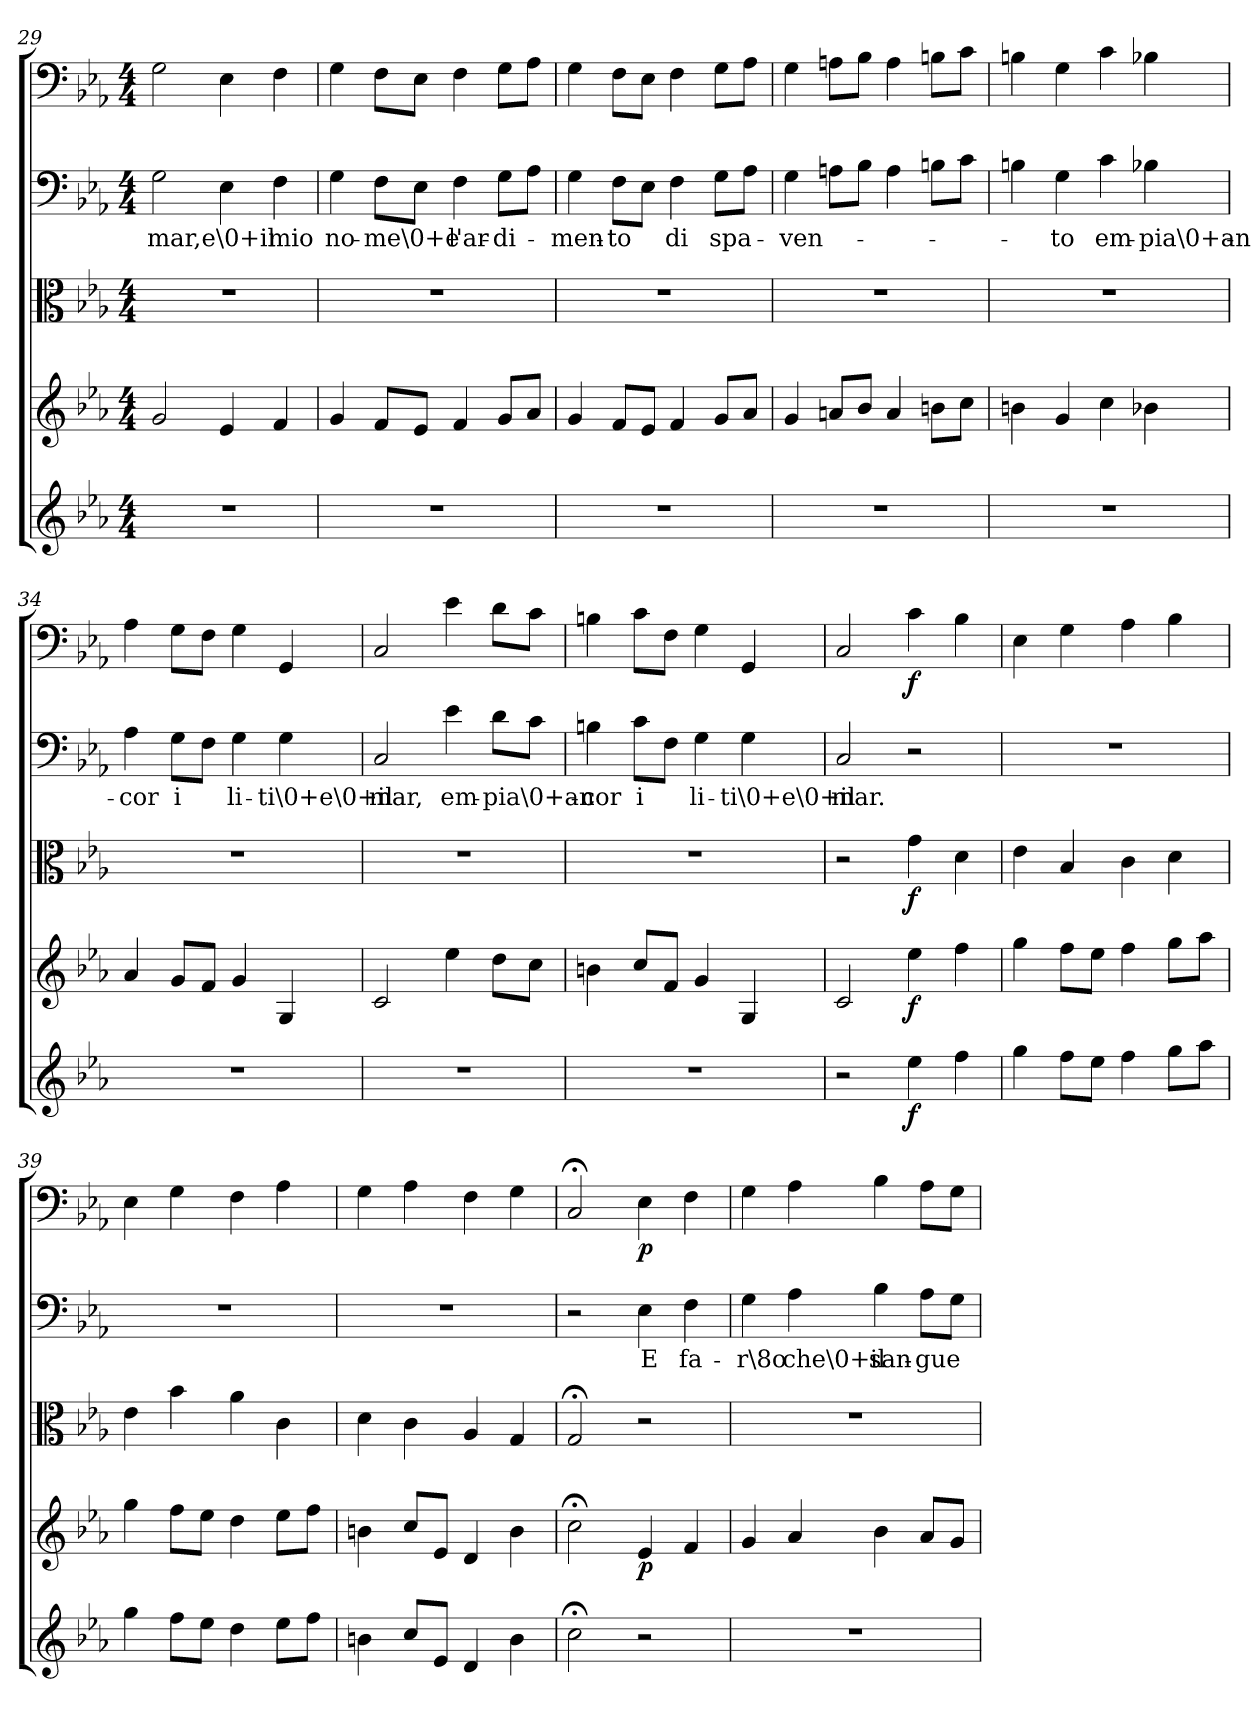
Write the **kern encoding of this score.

**kern	**dynam	**kern	**dynam	**kern	**dynam	**kern	**text	**kern	**dynam
*part5	*part5	*part4	*part4	*part3	*part3	*part2	*part2	*part1	*part1
*staff5	*staff5	*staff4	*staff4	*staff3	*staff3	*staff2	*staff2	*staff1	*staff1
*clefG2	*	*clefG2	*	*clefC3	*	*clefF4	*	*clefF4	*
*k[b-e-a-]	*	*k[b-e-a-]	*	*k[b-e-a-]	*	*k[b-e-a-]	*	*k[b-e-a-]	*
*c:	*	*c:	*	*c:	*	*c:	*	*c:	*
*M4/4	*	*M4/4	*	*M4/4	*	*M4/4	*	*M4/4	*
=29	=29	=29	=29	=29	=29	=29	=29	=29	=29
1r	.	2g/	.	1r	.	2G\	mar,	2G\	.
.	.	4e-/	.	.	.	4E-\	e\0+il	4E-\	.
.	.	4f/	.	.	.	4F\	mio	4F\	.
=30	=30	=30	=30	=30	=30	=30	=30	=30	=30
1r	.	4g/	.	1r	.	4G\	no-	4G\	.
.	.	8f/L	.	.	.	8F\L	-me\0+e	8F\L	.
.	.	8e-/J	.	.	.	8E-\J	.	8E-\J	.
.	.	4f/	.	.	.	4F\	l'ar-	4F\	.
.	.	8g/L	.	.	.	8G\L	-di-	8G\L	.
.	.	8a-/J	.	.	.	8A-\J	.	8A-\J	.
=31	=31	=31	=31	=31	=31	=31	=31	=31	=31
1r	.	4g/	.	1r	.	4G\	-men-	4G\	.
.	.	8f/L	.	.	.	8F\L	-to	8F\L	.
.	.	8e-/J	.	.	.	8E-\J	.	8E-\J	.
.	.	4f/	.	.	.	4F\	di	4F\	.
.	.	8g/L	.	.	.	8G\L	spa-	8G\L	.
.	.	8a-/J	.	.	.	8A-\J	.	8A-\J	.
=32	=32	=32	=32	=32	=32	=32	=32	=32	=32
1r	.	4g/	.	1r	.	4G\	-ven-	4G\	.
.	.	8an/L	.	.	.	8An\L	.	8An\L	.
.	.	8b-/J	.	.	.	8B-\J	.	8B-\J	.
.	.	4a/	.	.	.	4A\	.	4A\	.
.	.	8bn\L	.	.	.	8Bn\L	.	8Bn\L	.
.	.	8cc\J	.	.	.	8c\J	.	8c\J	.
=33	=33	=33	=33	=33	=33	=33	=33	=33	=33
1r	.	4bn\	.	1r	.	4Bn\	.	4Bn\	.
.	.	4g/	.	.	.	4G\	-to	4G\	.
.	.	4cc\	.	.	.	4c\	em-	4c\	.
.	.	4b-X\	.	.	.	4B-X\	-pia\0+an-	4B-X\	.
=34	=34	=34	=34	=34	=34	=34	=34	=34	=34
1r	.	4a-/	.	1r	.	4A-\	-cor	4A-\	.
.	.	8g/L	.	.	.	8G\L	i	8G\L	.
.	.	8f/J	.	.	.	8F\J	.	8F\J	.
.	.	4g/	.	.	.	4G\	li-	4G\	.
.	.	4G/	.	.	.	4G\	-ti\0+e\0+il	4GG/	.
=35	=35	=35	=35	=35	=35	=35	=35	=35	=35
1r	.	2c/	.	1r	.	2C/	mar,	2C/	.
.	.	4ee-\	.	.	.	4e-\	em-	4e-\	.
.	.	8dd\L	.	.	.	8d\L	-pia\0+an-	8d\L	.
.	.	8cc\J	.	.	.	8c\J	.	8c\J	.
=36	=36	=36	=36	=36	=36	=36	=36	=36	=36
1r	.	4bn\	.	1r	.	4Bn\	-cor	4Bn\	.
.	.	8cc/L	.	.	.	8c\L	i	8c\L	.
.	.	8f/J	.	.	.	8F\J	.	8F\J	.
.	.	4g/	.	.	.	4G\	li-	4G\	.
.	.	4G/	.	.	.	4G\	-ti\0+e\0+il	4GG/	.
=37	=37	=37	=37	=37	=37	=37	=37	=37	=37
2r	.	2c/	.	2r	.	2C/	mar.	2C/	.
4ee-\	f	4ee-\	f	4g\	f	2r	.	4c\	f
4ff\	.	4ff\	.	4d\	.	.	.	4B-\	.
=38	=38	=38	=38	=38	=38	=38	=38	=38	=38
4gg\	.	4gg\	.	4e-\	.	1r	.	4E-\	.
8ff\L	.	8ff\L	.	4B-/	.	.	.	4G\	.
8ee-\J	.	8ee-\J	.	.	.	.	.	.	.
4ff\	.	4ff\	.	4c\	.	.	.	4A-\	.
8gg\L	.	8gg\L	.	4d\	.	.	.	4B-\	.
8aa-\J	.	8aa-\J	.	.	.	.	.	.	.
=39	=39	=39	=39	=39	=39	=39	=39	=39	=39
4gg\	.	4gg\	.	4e-\	.	1r	.	4E-\	.
8ff\L	.	8ff\L	.	4b-\	.	.	.	4G\	.
8ee-\J	.	8ee-\J	.	.	.	.	.	.	.
4dd\	.	4dd\	.	4a-\	.	.	.	4F\	.
8ee-\L	.	8ee-\L	.	4c\	.	.	.	4A-\	.
8ff\J	.	8ff\J	.	.	.	.	.	.	.
=40	=40	=40	=40	=40	=40	=40	=40	=40	=40
4bn\	.	4bn\	.	4d\	.	1r	.	4G\	.
8cc/L	.	8cc/L	.	4c\	.	.	.	4A-\	.
8e-/J	.	8e-/J	.	.	.	.	.	.	.
4d/	.	4d/	.	4A-/	.	.	.	4F\	.
4b\	.	4b\	.	4G/	.	.	.	4G\	.
=41	=41	=41	=41	=41	=41	=41	=41	=41	=41
2cc;<\	.	2cc;<\	.	2G;</	.	2r	.	2C;</	.
2r	.	4e-/	p	2r	.	4E-\	E	4E-\	p
.	.	4f/	.	.	.	4F\	fa-	4F\	.
=42	=42	=42	=42	=42	=42	=42	=42	=42	=42
1r	.	4g/	.	1r	.	4G\	-r\8o	4G\	.
.	.	4a-/	.	.	.	4A-\	che\0+il	4A-\	.
.	.	4b-\	.	.	.	4B-\	san-	4B-\	.
.	.	8a-/L	.	.	.	8A-\L	-gue	8A-\L	.
.	.	8g/J	.	.	.	8G\J	.	8G\J	.
=	=	=	=	=	=	=	=	=	=
*-	*-	*-	*-	*-	*-	*-	*-	*-	*-
